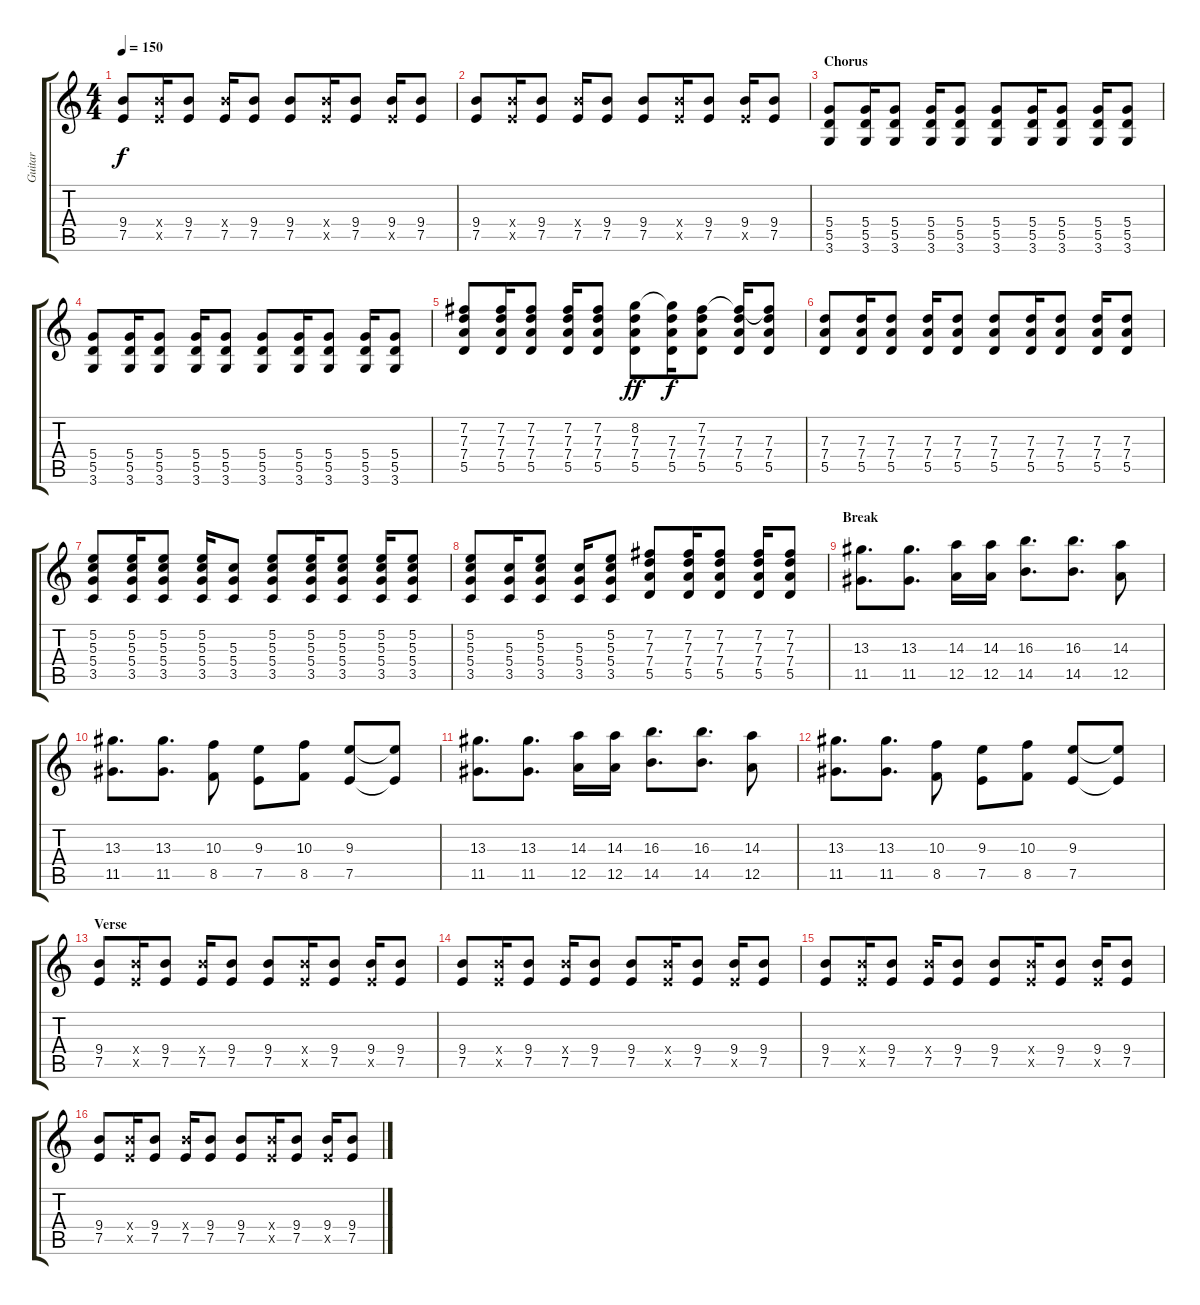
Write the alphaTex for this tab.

\track ("Guitar" "Guitar") {instrument distortionguitar}
\staff {score tabs}
\tuning (E4 B3 G3 D3 A2 E2) {hide}
\ts (4 4)
\tempo 150
\clef g2
\ks c
(9.4 7.5).8{dy f} (9.4{x} 7.5{x}).16 (9.4 7.5).8 (9.4{x} 7.5).16 (9.4 7.5).8 (9.4 7.5).8 (9.4{x} 7.5{x}).16 (9.4 7.5).8 (9.4 7.5{x}).16 (9.4 7.5).8 |
(9.4 7.5).8 (9.4{x} 7.5{x}).16 (9.4 7.5).8 (9.4{x} 7.5).16 (9.4 7.5).8 (9.4 7.5).8 (9.4{x} 7.5{x}).16 (9.4 7.5).8 (9.4 7.5{x}).16 (9.4 7.5).8 |
\section ("" "Chorus")
(5.4 5.5 3.6).8 (5.4 5.5 3.6).16 (5.4 5.5 3.6).8 (5.4 5.5 3.6).16 (5.4 5.5 3.6).8 (5.4 5.5 3.6).8 (5.4 5.5 3.6).16 (5.4 5.5 3.6).8 (5.4 5.5 3.6).16 (5.4 5.5 3.6).8 |
(5.4 5.5 3.6).8 (5.4 5.5 3.6).16 (5.4 5.5 3.6).8 (5.4 5.5 3.6).16 (5.4 5.5 3.6).8 (5.4 5.5 3.6).8 (5.4 5.5 3.6).16 (5.4 5.5 3.6).8 (5.4 5.5 3.6).16 (5.4 5.5 3.6).8 |
(7.2 7.3 7.4 5.5).8 (7.2 7.3 7.4 5.5).16 (7.2 7.3 7.4 5.5).8 (7.2 7.3 7.4 5.5).16 (7.2 7.3 7.4 5.5).8 (8.2 7.3 7.4 5.5).8{dy ff} (8.2{t} 7.3 7.4 5.5).16{dy f} (7.2 7.3 7.4 5.5).8 (7.2{t} 7.3 7.4 5.5).16 (7.2{t} 7.3 7.4 5.5).8 |
(7.3 7.4 5.5).8 (7.3 7.4 5.5).16 (7.3 7.4 5.5).8 (7.3 7.4 5.5).16 (7.3 7.4 5.5).8 (7.3 7.4 5.5).8 (7.3 7.4 5.5).16 (7.3 7.4 5.5).8 (7.3 7.4 5.5).16 (7.3 7.4 5.5).8 |
(5.2 5.3 5.4 3.5).8 (5.2 5.3 5.4 3.5).16 (5.2 5.3 5.4 3.5).8 (5.2 5.3 5.4 3.5).16 (5.3 5.4 3.5).8 (5.2 5.3 5.4 3.5).8 (5.2 5.3 5.4 3.5).16 (5.2 5.3 5.4 3.5).8 (5.2 5.3 5.4 3.5).16 (5.2 5.3 5.4 3.5).8 |
(5.2 5.3 5.4 3.5).8 (5.3 5.4 3.5).16 (5.2 5.3 5.4 3.5).8 (5.3 5.4 3.5).16 (5.2 5.3 5.4 3.5).8 (7.2 7.3 7.4 5.5).8 (7.2 7.3 7.4 5.5).16 (7.2 7.3 7.4 5.5).8 (7.2 7.3 7.4 5.5).16 (7.2 7.3 7.4 5.5).8 |
\section ("" "Break")
(13.3 11.5).8{d} (13.3 11.5).8{d} (14.3 12.5).16 (14.3 12.5).16 (16.3 14.5).8{d} (16.3 14.5).8{d} (14.3 12.5).8 |
(13.3 11.5).8{d} (13.3 11.5).8{d} (10.3 8.5).8 (9.3 7.5).8 (10.3 8.5).8 (9.3 7.5).8 (9.3{t} 7.5{t}).8 |
(13.3 11.5).8{d} (13.3 11.5).8{d} (14.3 12.5).16 (14.3 12.5).16 (16.3 14.5).8{d} (16.3 14.5).8{d} (14.3 12.5).8 |
(13.3 11.5).8{d} (13.3 11.5).8{d} (10.3 8.5).8 (9.3 7.5).8 (10.3 8.5).8 (9.3 7.5).8 (9.3{t} 7.5{t}).8 |
\section ("" "Verse")
(9.4 7.5).8 (9.4{x} 7.5{x}).16 (9.4 7.5).8 (9.4{x} 7.5).16 (9.4 7.5).8 (9.4 7.5).8 (9.4{x} 7.5{x}).16 (9.4 7.5).8 (9.4 7.5{x}).16 (9.4 7.5).8 |
(9.4 7.5).8 (9.4{x} 7.5{x}).16 (9.4 7.5).8 (9.4{x} 7.5).16 (9.4 7.5).8 (9.4 7.5).8 (9.4{x} 7.5{x}).16 (9.4 7.5).8 (9.4 7.5{x}).16 (9.4 7.5).8 |
(9.4 7.5).8 (9.4{x} 7.5{x}).16 (9.4 7.5).8 (9.4{x} 7.5).16 (9.4 7.5).8 (9.4 7.5).8 (9.4{x} 7.5{x}).16 (9.4 7.5).8 (9.4 7.5{x}).16 (9.4 7.5).8 |
(9.4 7.5).8 (9.4{x} 7.5{x}).16 (9.4 7.5).8 (9.4{x} 7.5).16 (9.4 7.5).8 (9.4 7.5).8 (9.4{x} 7.5{x}).16 (9.4 7.5).8 (9.4 7.5{x}).16 (9.4 7.5).8
